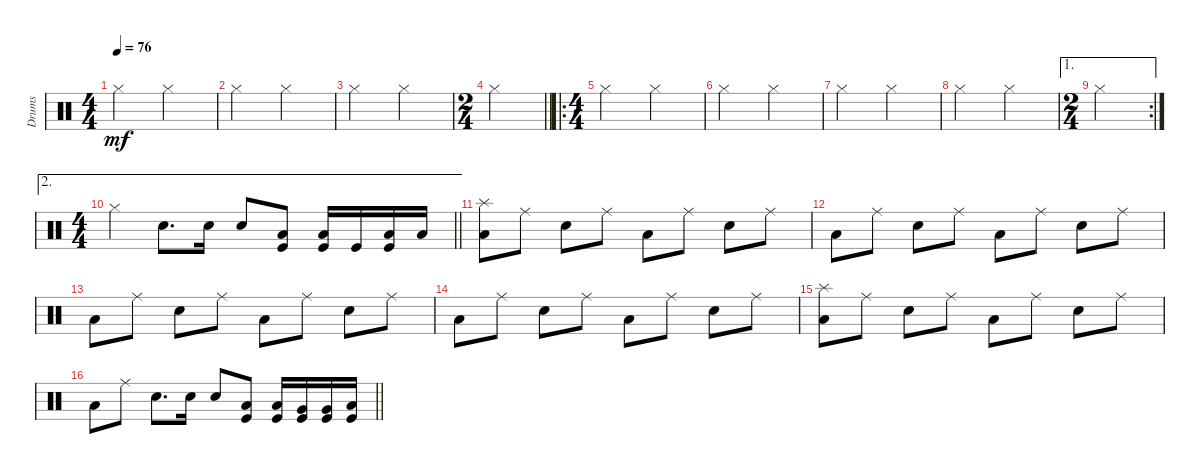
\track ("Drums" "Drums") {instrument percussion}
\staff {score}
\articulation defaults
\ts (4 4)
\tempo 76
\clef neutral
\ks c "Hi-Hat (closed)".2{dy mf} "Hi-Hat (closed)".2
|
"Hi-Hat (closed)".2 "Hi-Hat (closed)".2 |
"Hi-Hat (closed)".2 "Hi-Hat (closed)".2 |
\ts (2 4)
\barLineRight lightlight "Hi-Hat (closed)".2
|
\ro
\ts (4 4)
"Hi-Hat (closed)".2 "Hi-Hat (closed)".2 |
"Hi-Hat (closed)".2 "Hi-Hat (closed)".2 |
"Hi-Hat (closed)".2 "Hi-Hat (closed)".2 |
"Hi-Hat (closed)".2 "Hi-Hat (closed)".2 |
\ae 1
\rc 2
\ts (2 4)
"Hi-Hat (closed)".2 |
\ae 2
\ts (4 4)
\barLineRight lightlight "Hi-Hat (closed)".4 "Snare (hit) 2".8{d} "Snare (hit) 2".16 "Snare (hit) 2".8
("Low Floor Tom (hit)" "Kick (hit)").8 ("Low Floor Tom (hit)" "Kick (hit)").16 "Kick (hit)".16 ("Low Floor Tom (hit)" "Kick (hit)").16 "Low Tom (hit)".16 |
("Low Floor Tom (hit)" "Splash (hit)").8 "Ride (middle)".8 "Snare (hit) 2".8 "Ride (middle)".8 "Low Floor Tom (hit)".8 "Ride (middle)".8 "Snare (hit) 2".8 "Ride (middle)".8 |
"Low Floor Tom (hit)".8 "Ride (middle)".8 "Snare (hit) 2".8 "Ride (middle)".8 "Low Floor Tom (hit)".8 "Ride (middle)".8 "Snare (hit) 2".8 "Ride (middle)".8 |
"Low Floor Tom (hit)".8 "Ride (middle)".8 "Snare (hit) 2".8 "Ride (middle)".8 "Low Floor Tom (hit)".8 "Ride (middle)".8 "Snare (hit) 2".8 "Ride (middle)".8 |
"Low Floor Tom (hit)".8 "Ride (middle)".8 "Snare (hit) 2".8 "Ride (middle)".8 "Low Floor Tom (hit)".8 "Ride (middle)".8 "Snare (hit) 2".8 "Ride (middle)".8 |
("Low Floor Tom (hit)" "Splash (hit)").8 "Ride (middle)".8 "Snare (hit) 2".8 "Ride (middle)".8 "Low Floor Tom (hit)".8 "Ride (middle)".8 "Snare (hit) 2".8 "Ride (middle)".8 |
\barLineRight lightlight "Low Floor Tom (hit)".8 "Ride (middle)".8 "Snare (hit) 2".8{d} "Snare (hit) 2".16 "Snare (hit) 2".8
("Low Floor Tom (hit)" "Kick (hit)").8 ("Low Floor Tom (hit)" "Kick (hit)").16 ("Very Low Tom (hit)" "Kick (hit)").16 ("Very Low Tom (hit)" "Kick (hit)").16 ("Low Floor Tom (hit)" "Kick (hit)").16
